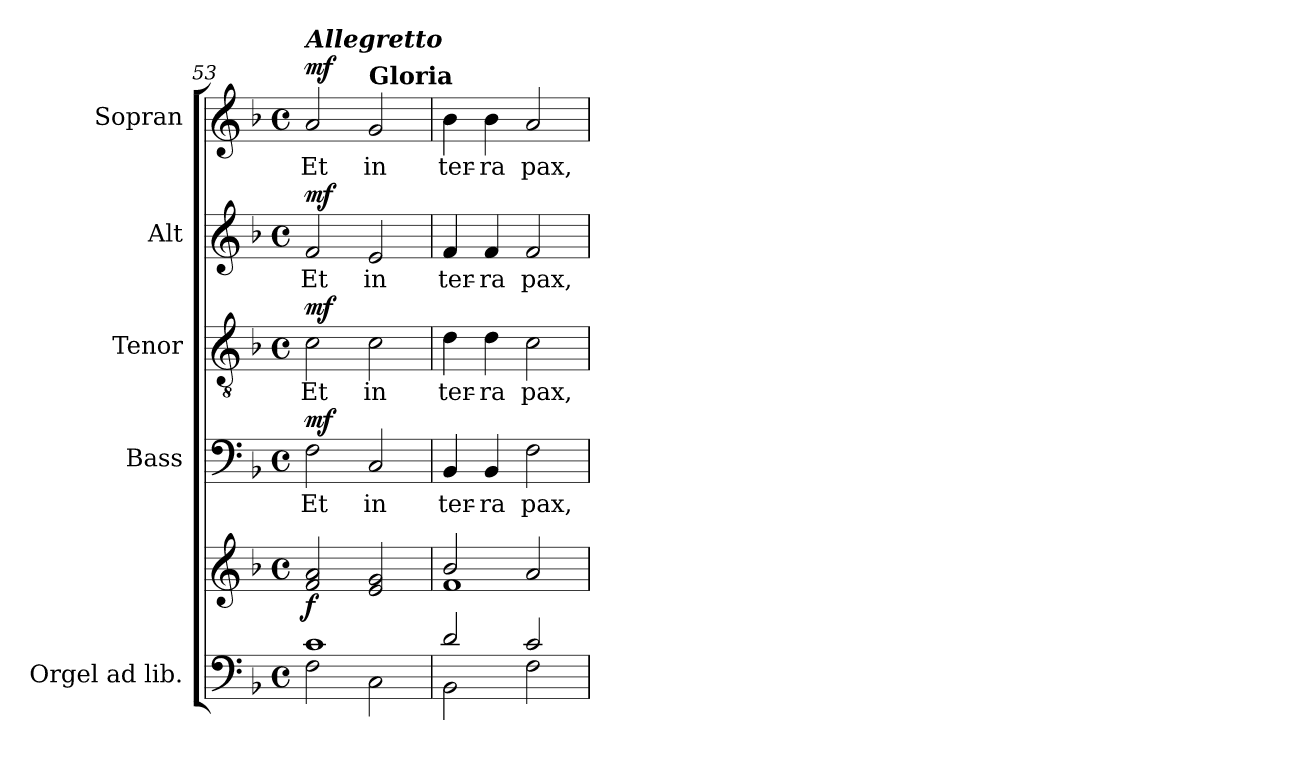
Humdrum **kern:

**kern	**kern	**dynam	**kern	**text	**dynam	**kern	**text	**dynam	**kern	**text	**dynam	**kern	**text	**dynam
*part5	*part5	*part5	*part4	*part4	*part4	*part3	*part3	*part3	*part2	*part2	*part2	*part1	*part1	*part1
*staff6	*staff5	*staff5/6	*staff4	*staff4	*staff4	*staff3	*staff3	*staff3	*staff2	*staff2	*staff2	*staff1	*staff1	*staff1
*I"Orgel ad lib.	*	*	*I"Bass	*	*	*I"Tenor	*	*	*I"Alt	*	*	*I"Sopran	*	*
*	*	*	*I'B.	*	*	*I'T.	*	*	*I'A.	*	*	*I'S.	*	*
!!LO:PB:g=z
*clefF4	*clefG2	*	*clefF4	*	*	*clefGv2	*	*	*clefG2	*	*	*clefG2	*	*
*k[b-]	*k[b-]	*	*k[b-]	*	*	*k[b-]	*	*	*k[b-]	*	*	*k[b-]	*	*
*F:	*F:	*	*F:	*	*	*F:	*	*	*F:	*	*	*F:	*	*
*M4/4	*M4/4	*	*M4/4	*	*	*M4/4	*	*	*M4/4	*	*	*M4/4	*	*
*met(c)	*met(c)	*	*met(c)	*	*	*met(c)	*	*	*met(c)	*	*	*met(c)	*	*
=53	=53	=53	=53	=53	=53	=53	=53	=53	=53	=53	=53	=53	=53	=53
*^	*	*	*	*	*	*	*	*	*	*	*	*	*	*
!	!	!	!	!	!	!	!	!	!	!	!	!	!LO:TX:a:Bi:t=Allegretto	!	!
!	!	!	!LO:DY:b	!	!LO:LY:b	!LO:DY:a	!	!LO:LY:b	!LO:DY:a	!	!LO:LY:b	!LO:DY:a	!	!LO:LY:b	!LO:DY:a
1c	2F\	2f/ 2a/	f	2F\	Et	mf	2c\	Et	mf	2f/	Et	mf	2a/	Et	mf
!	!	!	!	!	!	!	!	!	!	!	!	!	!LO:TX:a:B:t=Gloria	!	!
!	!	!	!	!	!LO:LY:b	!	!	!LO:LY:b	!	!	!LO:LY:b	!	!	!LO:LY:b	!
.	2C\	2e/ 2g/	.	2C/	in	.	2c\	in	.	2e/	in	.	2g/	in	.
=54	=54	=54	=54	=54	=54	=54	=54	=54	=54	=54	=54	=54	=54	=54	=54
*	*	*^	*	*	*	*	*	*	*	*	*	*	*	*	*
!	!	!	!	!	!	!LO:LY:b	!	!	!LO:LY:b	!	!	!LO:LY:b	!	!	!LO:LY:b	!
2d/	2BB-\	2b-/	1f	.	4BB-/	ter-	.	4d\	ter-	.	4f/	ter-	.	4b-\	ter-	.
!	!	!	!	!	!	!LO:LY:b	!	!	!LO:LY:b	!	!	!LO:LY:b	!	!	!LO:LY:b	!
.	.	.	.	.	4BB-/	-ra	.	4d\	-ra	.	4f/	-ra	.	4b-\	-ra	.
!	!	!	!	!	!	!LO:LY:b	!	!	!LO:LY:b	!	!	!LO:LY:b	!	!	!LO:LY:b	!
2c/	2F\	2a/	.	.	2F\	pax,	.	2c\	pax,	.	2f/	pax,	.	2a/	pax,	.
*v	*v	*	*	*	*	*	*	*	*	*	*	*	*	*	*	*
*	*v	*v	*	*	*	*	*	*	*	*	*	*	*	*	*
=	=	=	=	=	=	=	=	=	=	=	=	=	=	=
*-	*-	*-	*-	*-	*-	*-	*-	*-	*-	*-	*-	*-	*-	*-
